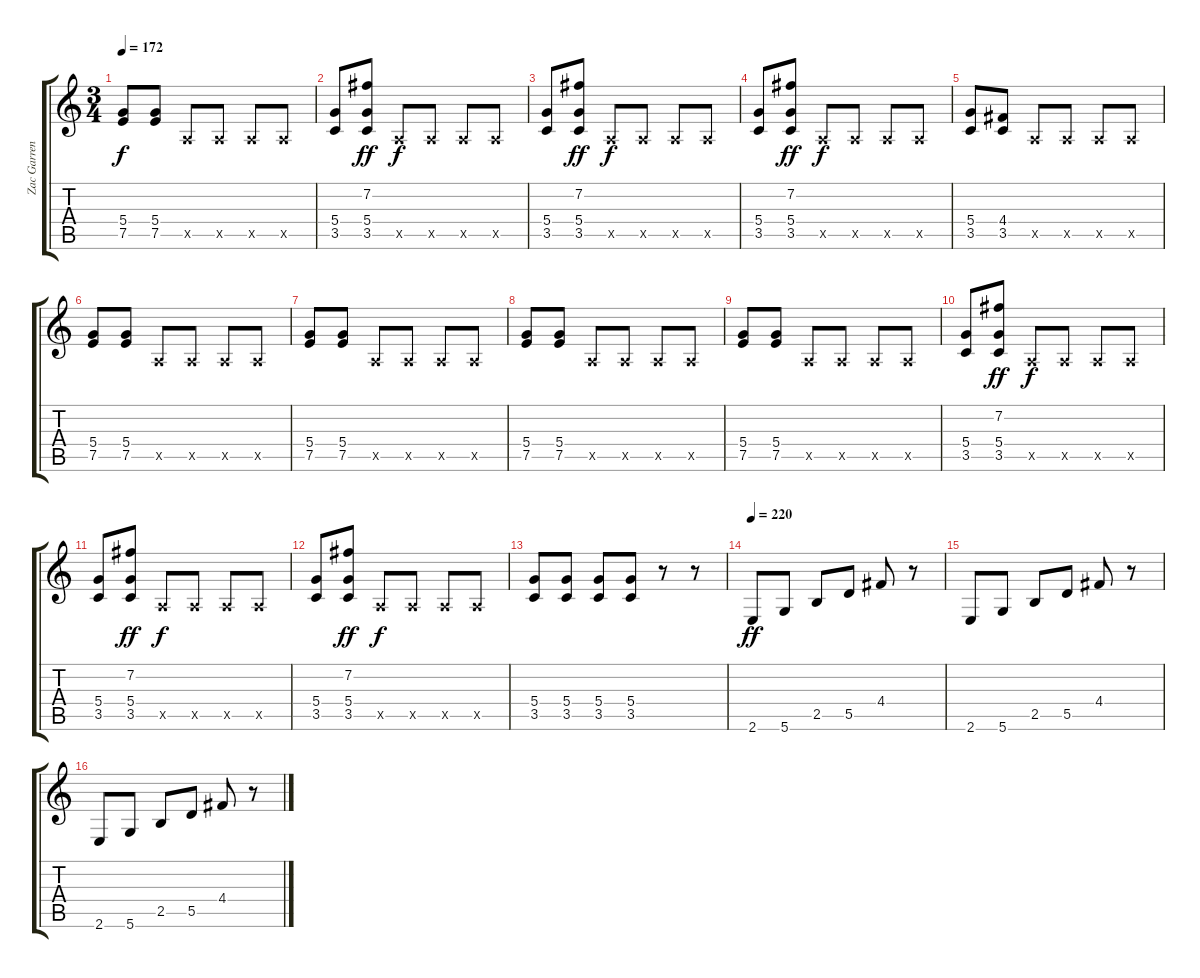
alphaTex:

\track ("Zac Garren" "Zac Garren") {instrument overdrivenguitar}
\staff {score tabs}
\tuning (E4 B3 G3 D3 A2 D2) {hide}
\ts (3 4)
\tempo 172
\clef g2
\ks c
(5.4 7.5).8{dy f} (5.4 7.5).8 0.5{x}.8 0.5{x}.8 0.5{x}.8 0.5{x}.8 |
(5.4 3.5).8 (7.2 5.4 3.5).8{dy ff} 0.5{x}.8{dy f} 0.5{x}.8 0.5{x}.8 0.5{x}.8 |
(5.4 3.5).8 (7.2 5.4 3.5).8{dy ff} 0.5{x}.8{dy f} 0.5{x}.8 0.5{x}.8 0.5{x}.8 |
(5.4 3.5).8 (7.2 5.4 3.5).8{dy ff} 0.5{x}.8{dy f} 0.5{x}.8 0.5{x}.8 0.5{x}.8 |
(5.4 3.5).8 (4.4 3.5).8 0.5{x}.8 0.5{x}.8 0.5{x}.8 0.5{x}.8 |
(5.4 7.5).8 (5.4 7.5).8 0.5{x}.8 0.5{x}.8 0.5{x}.8 0.5{x}.8 |
(5.4 7.5).8 (5.4 7.5).8 0.5{x}.8 0.5{x}.8 0.5{x}.8 0.5{x}.8 |
(5.4 7.5).8 (5.4 7.5).8 0.5{x}.8 0.5{x}.8 0.5{x}.8 0.5{x}.8 |
(5.4 7.5).8 (5.4 7.5).8 0.5{x}.8 0.5{x}.8 0.5{x}.8 0.5{x}.8 |
(5.4 3.5).8 (7.2 5.4 3.5).8{dy ff} 0.5{x}.8{dy f} 0.5{x}.8 0.5{x}.8 0.5{x}.8 |
(5.4 3.5).8 (7.2 5.4 3.5).8{dy ff} 0.5{x}.8{dy f} 0.5{x}.8 0.5{x}.8 0.5{x}.8 |
(5.4 3.5).8 (7.2 5.4 3.5).8{dy ff} 0.5{x}.8{dy f} 0.5{x}.8 0.5{x}.8 0.5{x}.8 |
(5.4 3.5).8 (5.4 3.5).8 (5.4 3.5).8 (5.4 3.5).8 r.8 r.8 |
\tempo 220
2.6.8{dy ff} 5.6.8 2.5.8 5.5.8 4.4.8 r.8 |
2.6.8 5.6.8 2.5.8 5.5.8 4.4.8 r.8 |
2.6.8 5.6.8 2.5.8 5.5.8 4.4.8 r.8
